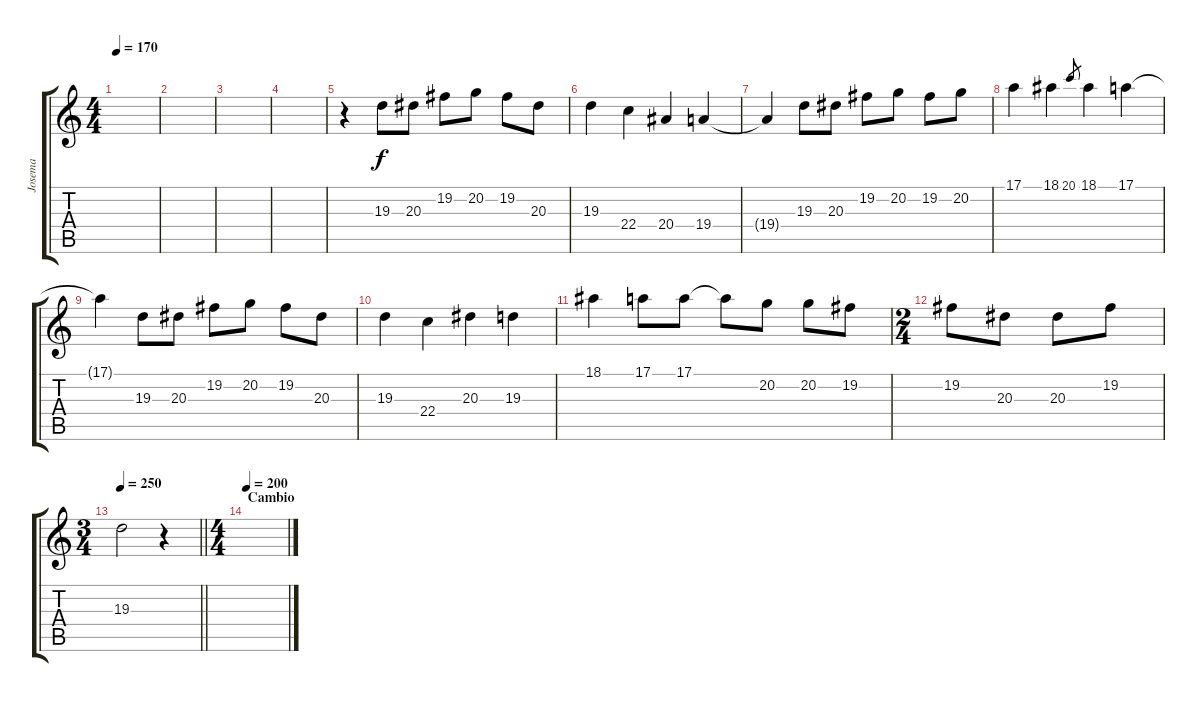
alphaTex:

\track ("Josema" "Josema") {instrument flute}
\staff {score tabs}
\tuning (E4 B3 G3 D3 A2 E2) {hide}
\ts (4 4)
\tempo 170
\clef g2
\ks c
|
|
|
|
r.4 19.3.8 20.3.8 19.2.8 20.2.8 19.2.8 20.3.8 |
19.3.4 22.4.4 20.4.4 19.4.4 |
19.4{t}.4 19.3.8 20.3.8 19.2.8 20.2.8 19.2.8 20.2.8 |
17.1.4 18.1.4 20.1.8{gr} 18.1.4 17.1.4 |
17.1{t}.4 19.3.8 20.3.8 19.2.8 20.2.8 19.2.8 20.3.8 |
19.3.4 22.4.4 20.3.4 19.3.4 |
18.1.4 17.1.8 17.1.8 17.1{t}.8 20.2.8 20.2.8 19.2.8 |
\ts (2 4)
19.2.8 20.3.8 20.3.8 19.2.8 |
\ts (3 4)
\tempo 250
\barLineRight lightlight
19.3.2 r.4 |
\ts (4 4)
\section ("" "Cambio")
\tempo 200
